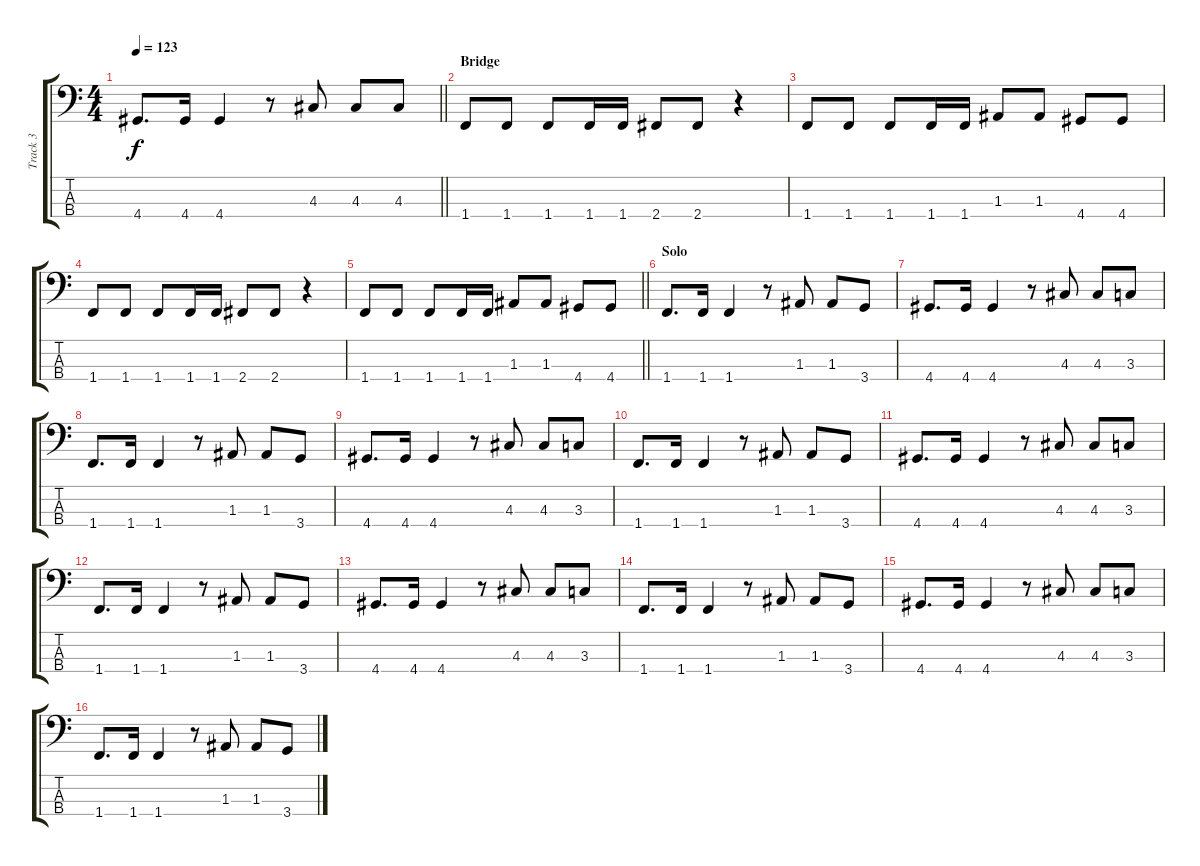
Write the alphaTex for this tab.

\track ("Track 3" "Track 3") {instrument electricbassfinger}
\staff {score tabs}
\tuning (G2 D2 A1 E1) {hide}
\ts (4 4)
\tempo 123
\clef f4
\barLineRight lightlight
\ks c
4.4.8{d dy f} 4.4.16 4.4.4 r.8 4.3.8 4.3.8 4.3.8 |
\section ("" "Bridge")
1.4.8 1.4.8 1.4.8 1.4.16 1.4.16 2.4.8 2.4.8 r.4 |
1.4.8 1.4.8 1.4.8 1.4.16 1.4.16 1.3.8 1.3.8 4.4.8 4.4.8 |
1.4.8 1.4.8 1.4.8 1.4.16 1.4.16 2.4.8 2.4.8 r.4 |
\barLineRight lightlight
1.4.8 1.4.8 1.4.8 1.4.16 1.4.16 1.3.8 1.3.8 4.4.8 4.4.8 |
\section ("" "Solo")
1.4.8{d} 1.4.16 1.4.4 r.8 1.3.8 1.3.8 3.4.8 |
4.4.8{d} 4.4.16 4.4.4 r.8 4.3.8 4.3.8 3.3.8 |
1.4.8{d} 1.4.16 1.4.4 r.8 1.3.8 1.3.8 3.4.8 |
4.4.8{d} 4.4.16 4.4.4 r.8 4.3.8 4.3.8 3.3.8 |
1.4.8{d} 1.4.16 1.4.4 r.8 1.3.8 1.3.8 3.4.8 |
4.4.8{d} 4.4.16 4.4.4 r.8 4.3.8 4.3.8 3.3.8 |
1.4.8{d} 1.4.16 1.4.4 r.8 1.3.8 1.3.8 3.4.8 |
4.4.8{d} 4.4.16 4.4.4 r.8 4.3.8 4.3.8 3.3.8 |
1.4.8{d} 1.4.16 1.4.4 r.8 1.3.8 1.3.8 3.4.8 |
4.4.8{d} 4.4.16 4.4.4 r.8 4.3.8 4.3.8 3.3.8 |
1.4.8{d} 1.4.16 1.4.4 r.8 1.3.8 1.3.8 3.4.8
